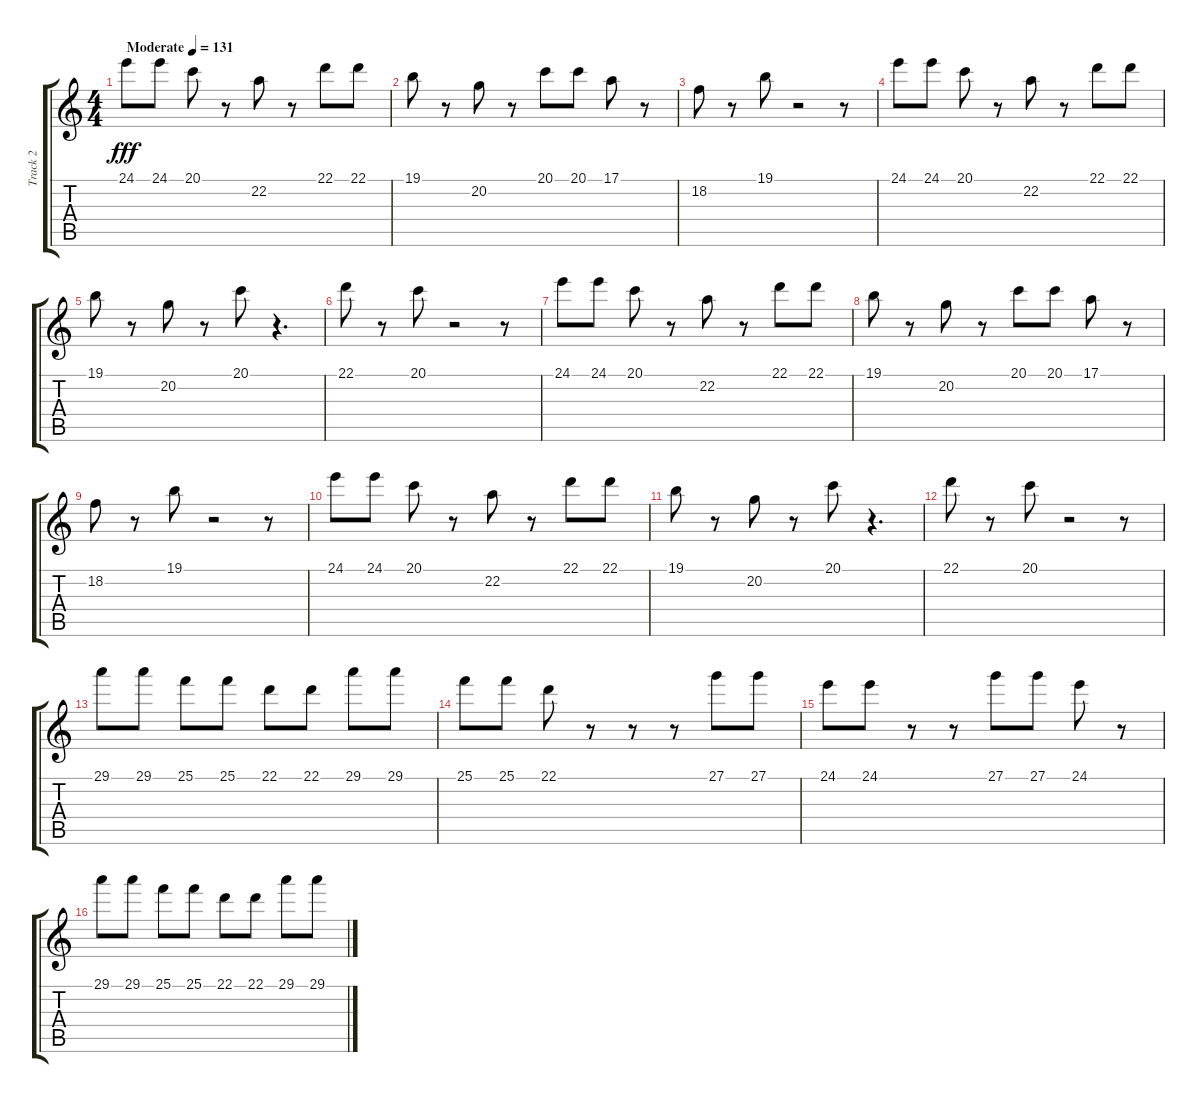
\track ("Track 2" "Track 2") {instrument marimba}
\staff {score tabs}
\tuning (E4 B3 G3 D3 A2 E2) {hide}
\ts (4 4)
\tempo (131 "Moderate")
\clef g2
\ks c
24.1.8{dy fff instrument marimba} 24.1.8 20.1.8 r.8 22.2.8 r.8 22.1.8 22.1.8 |
19.1.8 r.8 20.2.8 r.8 20.1.8 20.1.8 17.1.8 r.8 |
18.2.8 r.8 19.1.8 r.2 r.8 |
24.1.8 24.1.8 20.1.8 r.8 22.2.8 r.8 22.1.8 22.1.8 |
19.1.8 r.8 20.2.8 r.8 20.1.8 r.4{d} |
22.1.8 r.8 20.1.8 r.2 r.8 |
24.1.8 24.1.8 20.1.8 r.8 22.2.8 r.8 22.1.8 22.1.8 |
19.1.8 r.8 20.2.8 r.8 20.1.8 20.1.8 17.1.8 r.8 |
18.2.8 r.8 19.1.8 r.2 r.8 |
24.1.8 24.1.8 20.1.8 r.8 22.2.8 r.8 22.1.8 22.1.8 |
19.1.8 r.8 20.2.8 r.8 20.1.8 r.4{d} |
22.1.8 r.8 20.1.8 r.2 r.8 |
29.1.8 29.1.8 25.1.8 25.1.8 22.1.8 22.1.8 29.1.8 29.1.8 |
25.1.8 25.1.8 22.1.8 r.8 r.8 r.8 27.1.8 27.1.8 |
24.1.8 24.1.8 r.8 r.8 27.1.8 27.1.8 24.1.8 r.8 |
29.1.8 29.1.8 25.1.8 25.1.8 22.1.8 22.1.8 29.1.8 29.1.8
